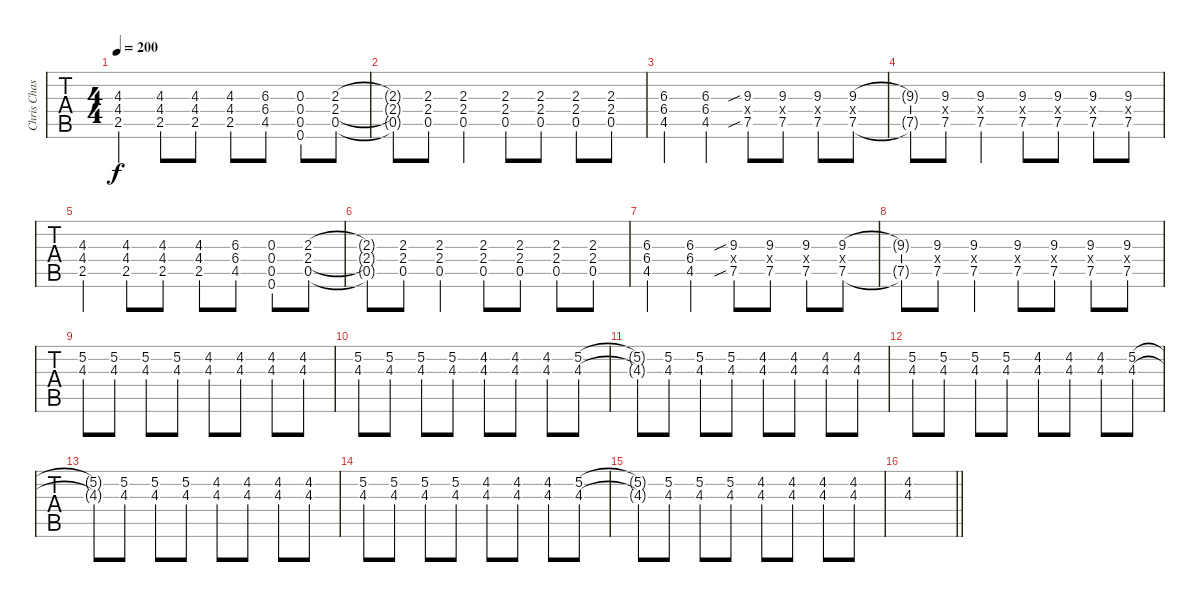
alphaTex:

\track ("Chris Chasse - Guitar One" "Chris Chas") {instrument distortionguitar}
\staff {tabs}
\tuning (Eb4 Bb3 Gb3 Db3 Ab2 Eb2) {hide}
\ts (4 4)
\tempo 200
\clef g2
\ks ebminor
(4.3 4.4 2.5).4{dy f} (4.3 4.4 2.5).8 (4.3 4.4 2.5).8 (4.3 4.4 2.5).8 (6.3 6.4 4.5).8 (0.3 0.4 0.5 0.6).8 (2.3 2.4 0.5).8 |
(2.3{t} 2.4{t} 0.5{t}).8 (2.3 2.4 0.5).8 (2.3 2.4 0.5).4 (2.3 2.4 0.5).8 (2.3 2.4 0.5).8 (2.3 2.4 0.5).8 (2.3 2.4 0.5).8 |
(6.3 6.4 4.5).4 (6.3 6.4 4.5).4 (9.3{sib} 7.4{x} 7.5{sib}).8 (9.3 7.4{x} 7.5).8 (9.3 7.4{x} 7.5).8 (9.3 7.4{x} 7.5).8 |
(9.3{t} 7.5{t}).8 (9.3 7.4{x} 7.5).8 (9.3 7.4{x} 7.5).4 (9.3 7.4{x} 7.5).8 (9.3 7.4{x} 7.5).8 (9.3 7.4{x} 7.5).8 (9.3 7.4{x} 7.5).8 |
(4.3 4.4 2.5).4 (4.3 4.4 2.5).8 (4.3 4.4 2.5).8 (4.3 4.4 2.5).8 (6.3 6.4 4.5).8 (0.3 0.4 0.5 0.6).8 (2.3 2.4 0.5).8 |
(2.3{t} 2.4{t} 0.5{t}).8 (2.3 2.4 0.5).8 (2.3 2.4 0.5).4 (2.3 2.4 0.5).8 (2.3 2.4 0.5).8 (2.3 2.4 0.5).8 (2.3 2.4 0.5).8 |
(6.3 6.4 4.5).4 (6.3 6.4 4.5).4 (9.3{sib} 7.4{x} 7.5{sib}).8 (9.3 7.4{x} 7.5).8 (9.3 7.4{x} 7.5).8 (9.3 7.4{x} 7.5).8 |
(9.3{t} 7.5{t}).8 (9.3 7.4{x} 7.5).8 (9.3 7.4{x} 7.5).4 (9.3 7.4{x} 7.5).8 (9.3 7.4{x} 7.5).8 (9.3 7.4{x} 7.5).8 (9.3 7.4{x} 7.5).8 |
(5.2 4.3).8 (5.2 4.3).8 (5.2 4.3).8 (5.2 4.3).8 (4.2 4.3).8 (4.2 4.3).8 (4.2 4.3).8 (4.2 4.3).8 |
(5.2 4.3).8 (5.2 4.3).8 (5.2 4.3).8 (5.2 4.3).8 (4.2 4.3).8 (4.2 4.3).8 (4.2 4.3).8 (5.2 4.3).8 |
(5.2{t} 4.3{t}).8 (5.2 4.3).8 (5.2 4.3).8 (5.2 4.3).8 (4.2 4.3).8 (4.2 4.3).8 (4.2 4.3).8 (4.2 4.3).8 |
(5.2 4.3).8 (5.2 4.3).8 (5.2 4.3).8 (5.2 4.3).8 (4.2 4.3).8 (4.2 4.3).8 (4.2 4.3).8 (5.2 4.3).8 |
(5.2{t} 4.3{t}).8 (5.2 4.3).8 (5.2 4.3).8 (5.2 4.3).8 (4.2 4.3).8 (4.2 4.3).8 (4.2 4.3).8 (4.2 4.3).8 |
(5.2 4.3).8 (5.2 4.3).8 (5.2 4.3).8 (5.2 4.3).8 (4.2 4.3).8 (4.2 4.3).8 (4.2 4.3).8 (5.2 4.3).8 |
(5.2{t} 4.3{t}).8 (5.2 4.3).8 (5.2 4.3).8 (5.2 4.3).8 (4.2 4.3).8 (4.2 4.3).8 (4.2 4.3).8 (4.2 4.3).8 |
\barLineRight lightlight
(4.2 4.3).1
